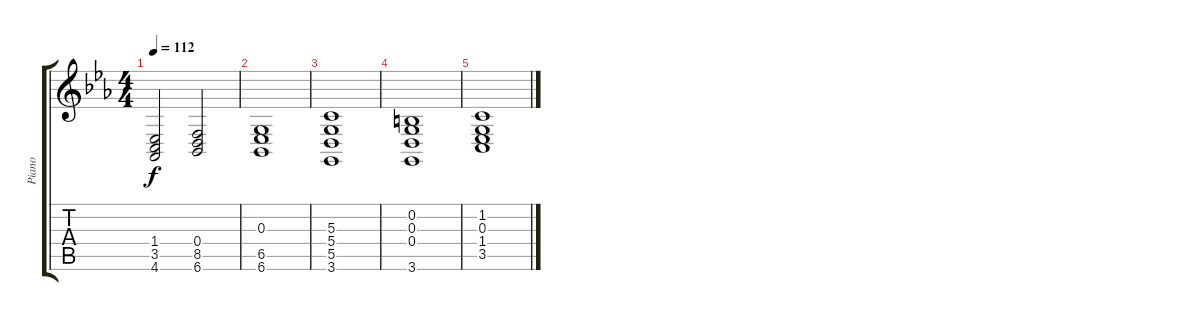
\track ("Piano" "Piano") {instrument acousticgrandpiano}
\staff {score tabs}
\tuning (E4 B3 G3 D3 A2 E2) {hide}
\ts (4 4)
\tempo 112
\clef g2
\ks eb
(1.4 3.5 4.6).2{dy f} (0.4 8.5 6.6).2 |
(0.3 6.5 6.6).1 |
(5.3 5.4 5.5 3.6).1 |
(0.2 0.3 0.4 3.6).1 |
(1.2 0.3 1.4 3.5).1
